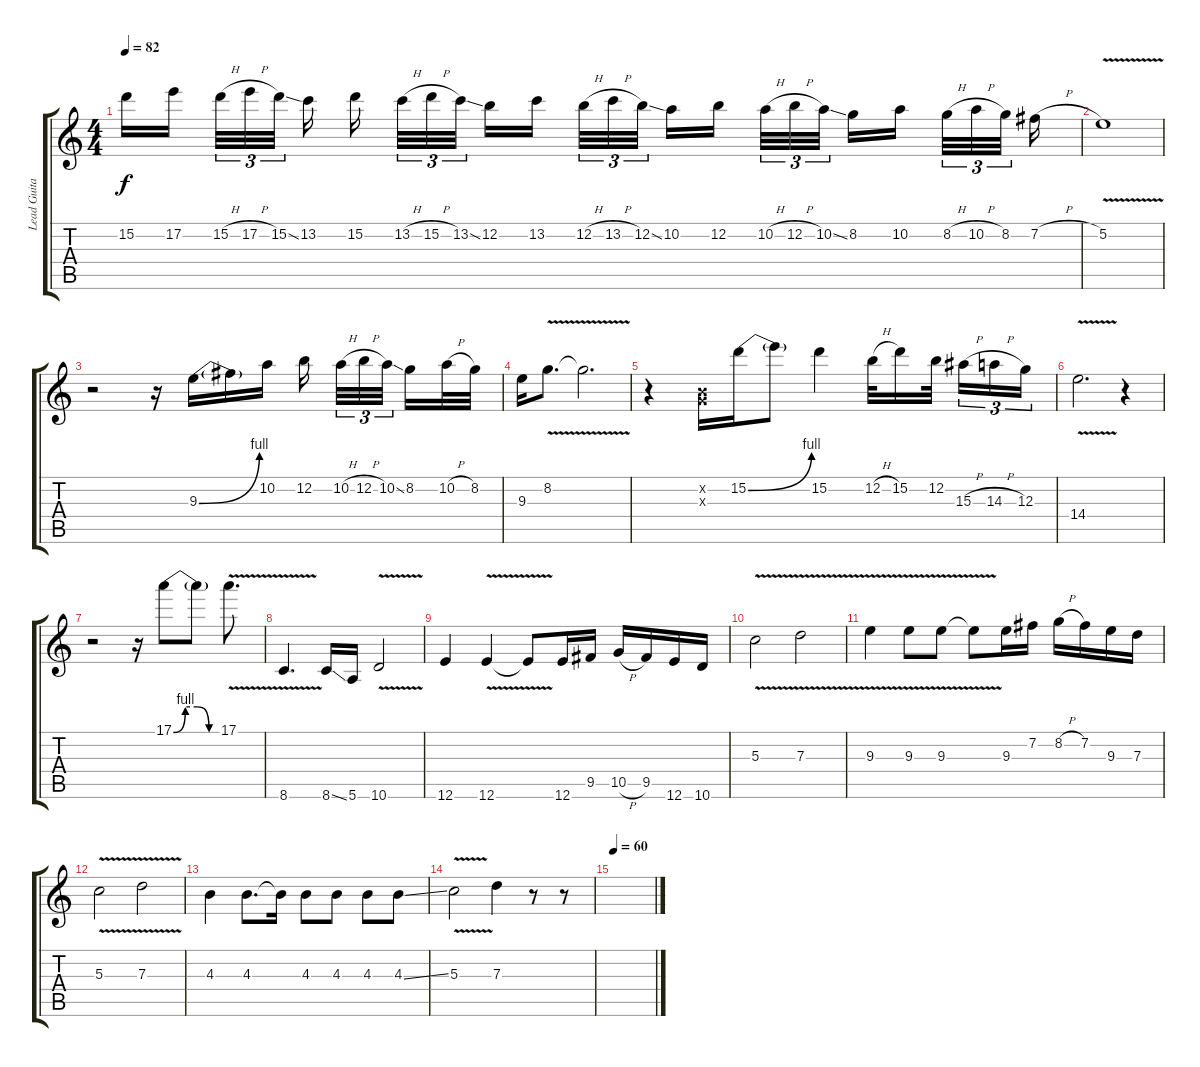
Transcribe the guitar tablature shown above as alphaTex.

\track ("Lead Guitar" "Lead Guita") {instrument overdrivenguitar}
\staff {score tabs}
\tuning (E4 B3 G3 D3 A2 E2) {hide}
\ts (4 4)
\tempo 82
\clef g2
\ks c
15.2.16{dy f} 17.2.16 15.2{h}.32{tu (3 2)} 17.2{h}.32{tu (3 2)} 15.2{ss}.32{tu (3 2)} 13.2.16 15.2.16 13.2{h}.32{tu (3 2)} 15.2{h}.32{tu (3 2)} 13.2{ss}.32{tu (3 2)} 12.2.16 13.2.16 12.2{h}.32{tu (3 2)} 13.2{h}.32{tu (3 2)} 12.2{ss}.32{tu (3 2)} 10.2.16 12.2.16 10.2{h}.32{tu (3 2)} 12.2{h}.32{tu (3 2)} 10.2{ss}.32{tu (3 2)} 8.2.16 10.2.16 8.2{h}.32{tu (3 2)} 10.2{h}.32{tu (3 2)} 8.2.32{tu (3 2)} 7.2{h}.16 |
5.2{v}.1 |
r.2 r.16 9.3{be (bend 0 0 60 4)}.16 9.3{t}.16 10.2.16 12.2.16 10.2{h}.32{tu (3 2)} 12.2{h}.32{tu (3 2)} 10.2{ss}.32{tu (3 2)} 8.2.16 10.2{h}.32 8.2.32 |
9.3.16 8.2{v}.8{d} 8.2{v t}.2{d} |
r.4 (0.2{x} 0.3{x}).16 15.2{be (bend 0 0 60 4)}.16 15.2{t}.8 15.2.4 12.2{h}.32 15.2.16 12.2.32 15.3{h}.16{tu (3 2)} 14.3{h}.16{tu (3 2)} 12.3.16{tu (3 2)} |
14.4{v}.2{d} r.4 |
r.2 r.16 17.1{be (custom 0 0 15 4 30 4 45 0 60 0)}.8 17.1{t}.8 17.1{v}.8{d} |
8.6{v}.4{d} 8.6{ss}.16 5.6.16 10.6{v}.2 |
12.6.4 12.6{v}.4 12.6{v t}.8 12.6.16 9.5.16 10.5{h}.16 9.5.16 12.6.16 10.6.16 |
5.3{v}.2 7.3{v}.2 |
9.3{v}.4 9.3{v}.8 9.3{v}.8 9.3{t}.8 9.3.16 7.2.16 8.2{h}.16 7.2.16 9.3.16 7.3.16 |
5.3{v}.2 7.3{v}.2 |
4.3.4 4.3.8{d} 4.3{t}.16 4.3.8 4.3.8 4.3.8 4.3{ss}.8 |
5.3{v}.2 7.3.4 r.8 r.8 |
\tempo 60
